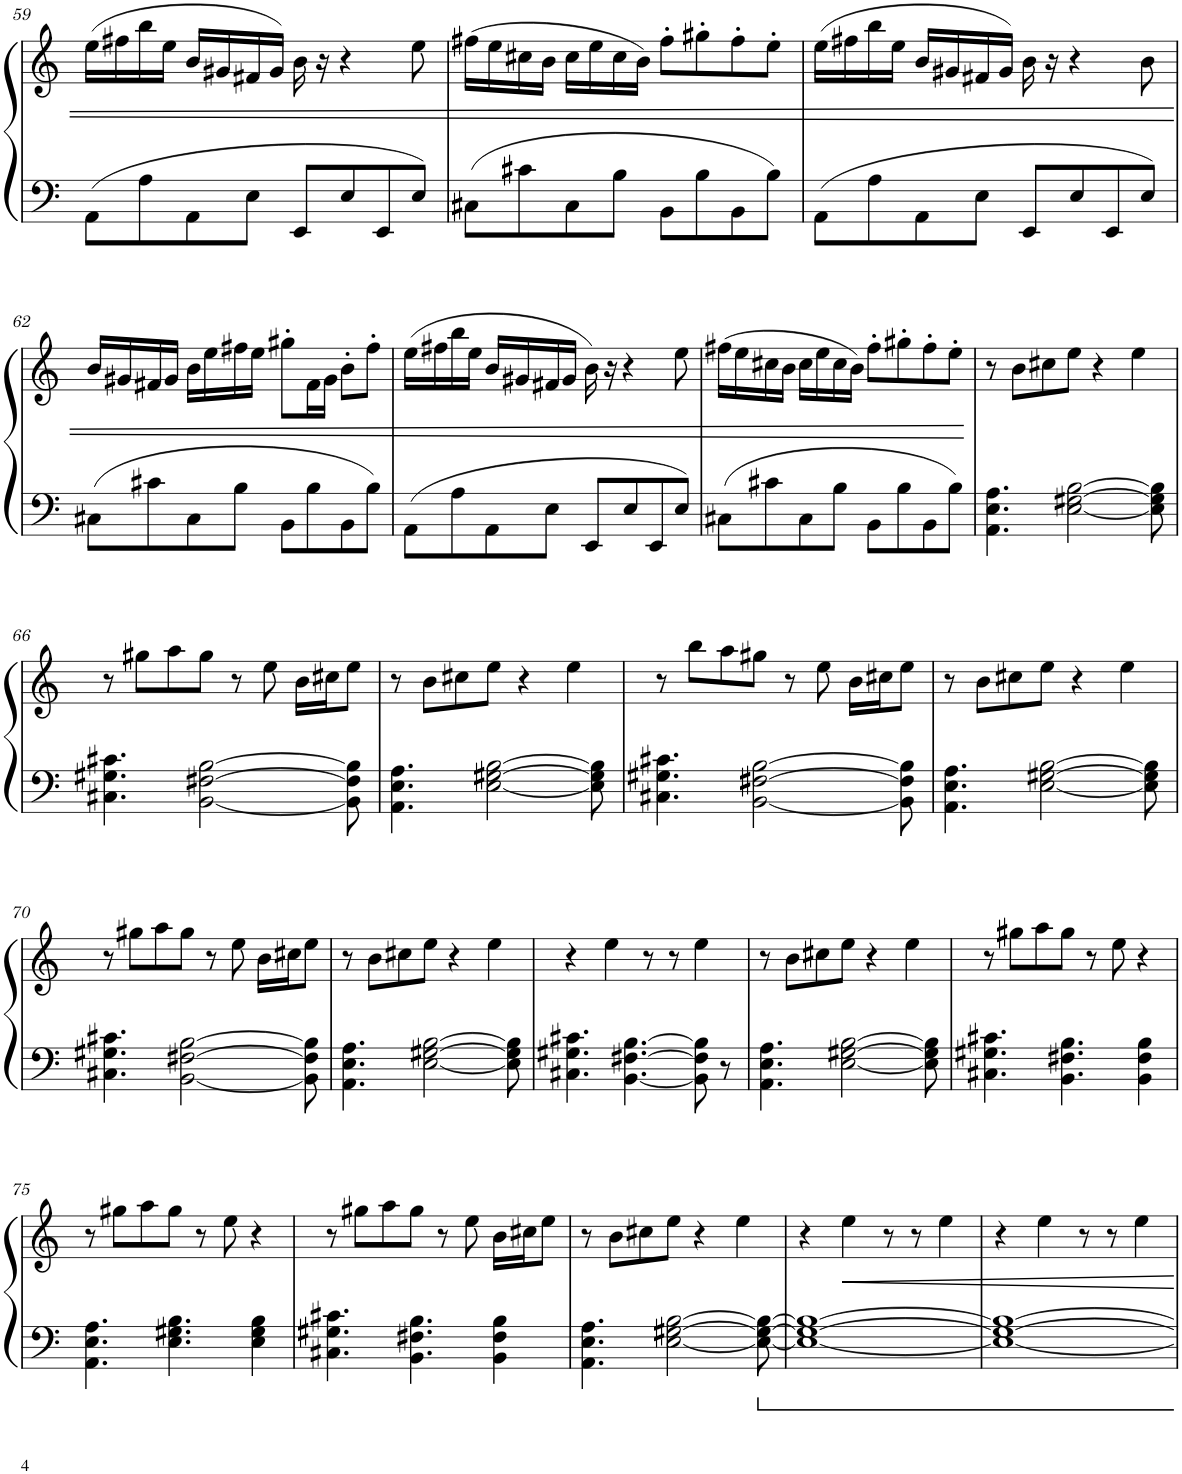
**kern	**kern
*part1	*part1
*staff2	*staff1
*I"Piano	*
*I'Pno.	*
!!LO:PB:g=z
*clefF4	*clefG2
*k[]	*k[]
*M4/4	*M4/4
=59	=59
8AA\L	(16ee\LL
.	16ff#X\
8A\	16bb\
.	16ee\JJ
8AA\	16b/LL
.	16g#X/
8E\J	16f#X/
.	16g#/JJ)
8EE/L	16b\
.	16r
8E/	4r
8EE/	.
8E/J	8ee\
=60	=60
8C#X\L	(16ff#X\LL
.	16ee\
8c#X\	16cc#X\
.	16b\JJ
8C#\	16cc#\LL
.	16ee\
8B\J	16cc#\
.	16b\JJ)
8BB\L	8ff#'\L
8B\	8gg#X'\
8BB\	8ff#'\
8B\J	8ee'\J
=61	=61
8AA\L	(16ee\LL
.	16ff#X\
8A\	16bb\
.	16ee\JJ
8AA\	16b/LL
.	16g#X/
8E\J	16f#X/
.	16g#/JJ)
8EE/L	16b\
.	16r
8E/	4r
8EE/	.
8E/J	8b\
!!LO:LB:g=z
=62	=62
8C#X\L	16b/LL
.	16g#X/
8c#X\	16f#X/
.	16g#/JJ
8C#\	16b\LL
.	16ee\
8B\J	16ff#X\
.	16ee\JJ
8BB\L	8gg#X'\L
8B\	16f#\L
.	16g#\JJ
8BB\	8b'\L
8B\J	8ff#'\J
=63	=63
8AA\L	(16ee\LL
.	16ff#X\
8A\	16bb\
.	16ee\JJ
8AA\	16b/LL
.	16g#X/
8E\J	16f#X/
.	16g#/JJ
8EE/L	16b\)
.	16r
8E/	4r
8EE/	.
8E/J	8ee\
=64	=64
8C#X\L	(16ff#X\LL
.	16ee\
8c#X\	16cc#X\
.	16b\JJ
8C#\	16cc#\LL
.	16ee\
8B\J	16cc#\
.	16b\JJ)
8BB\L	8ff#'\L
8B\	8gg#X'\
8BB\	8ff#'\
8B\J	8ee'\J
=65	=65
4.AA\ 4.E\ 4.A\	8r
.	8b\L
.	8cc#X\
[2E\ [2G#X\ [2B\	8ee\J
.	4r
.	4ee\
8E\] 8G#\] 8B\]	.
!!LO:LB:g=z
=66	=66
4.C#X\ 4.G#X\ 4.c#X\	8r
.	8gg#X\L
.	8aa\
[2BB\ [2F#X\ [2B\	8gg#\J
.	8r
.	8ee\
.	16b\LL
.	16cc#X\J
8BB\] 8F#\] 8B\]	8ee\J
=67	=67
4.AA\ 4.E\ 4.A\	8r
.	8b\L
.	8cc#X\
[2E\ [2G#X\ [2B\	8ee\J
.	4r
.	4ee\
8E\] 8G#\] 8B\]	.
=68	=68
4.C#X\ 4.G#X\ 4.c#X\	8r
.	8bb\L
.	8aa\
[2BB\ [2F#X\ [2B\	8gg#X\J
.	8r
.	8ee\
.	16b\LL
.	16cc#X\J
8BB\] 8F#\] 8B\]	8ee\J
=69	=69
4.AA\ 4.E\ 4.A\	8r
.	8b\L
.	8cc#X\
[2E\ [2G#X\ [2B\	8ee\J
.	4r
.	4ee\
8E\] 8G#\] 8B\]	.
!!LO:LB:g=z
=70	=70
4.C#X\ 4.G#X\ 4.c#X\	8r
.	8gg#X\L
.	8aa\
[2BB\ [2F#X\ [2B\	8gg#\J
.	8r
.	8ee\
.	16b\LL
.	16cc#X\J
8BB\] 8F#\] 8B\]	8ee\J
=71	=71
4.AA\ 4.E\ 4.A\	8r
.	8b\L
.	8cc#X\
[2E\ [2G#X\ [2B\	8ee\J
.	4r
.	4ee\
8E\] 8G#\] 8B\]	.
=72	=72
4.C#X\ 4.G#X\ 4.c#X\	4r
.	4ee\
[4.BB\ [4.F#X\ [4.B\	.
.	8r
.	8r
8BB\] 8F#\] 8B\]	4ee\
8r	.
=73	=73
4.AA\ 4.E\ 4.A\	8r
.	8b\L
.	8cc#X\
[2E\ [2G#X\ [2B\	8ee\J
.	4r
.	4ee\
8E\] 8G#\] 8B\]	.
=74	=74
4.C#X\ 4.G#X\ 4.c#X\	8r
.	8gg#X\L
.	8aa\
4.BB\ 4.F#X\ 4.B\	8gg#\J
.	8r
.	8ee\
4BB\ 4F#\ 4B\	4r
!!LO:LB:g=z
=75	=75
4.AA\ 4.E\ 4.A\	8r
.	8gg#X\L
.	8aa\
4.E\ 4.G#X\ 4.B\	8gg#\J
.	8r
.	8ee\
4E\ 4G#\ 4B\	4r
=76	=76
4.C#X\ 4.G#X\ 4.c#X\	8r
.	8gg#X\L
.	8aa\
4.BB\ 4.F#X\ 4.B\	8gg#\J
.	8r
.	8ee\
4BB\ 4F#\ 4B\	16b\LL
.	16cc#X\J
.	8ee\J
=77	=77
4.AA\ 4.E\ 4.A\	8r
.	8b\L
.	8cc#X\
[2E\ [2G#X\ [2B\	8ee\J
.	4r
.	4ee\
8E\_ 8G#\_ 8B\_	.
=78	=78
1E_ 1G#_ 1B_	4r
.	4ee\
.	8r
.	8r
.	4ee\
=79	=79
1E_ 1G#_ 1B_	4r
.	4ee\
.	8r
.	8r
.	4ee\
=	=
*-	*-
